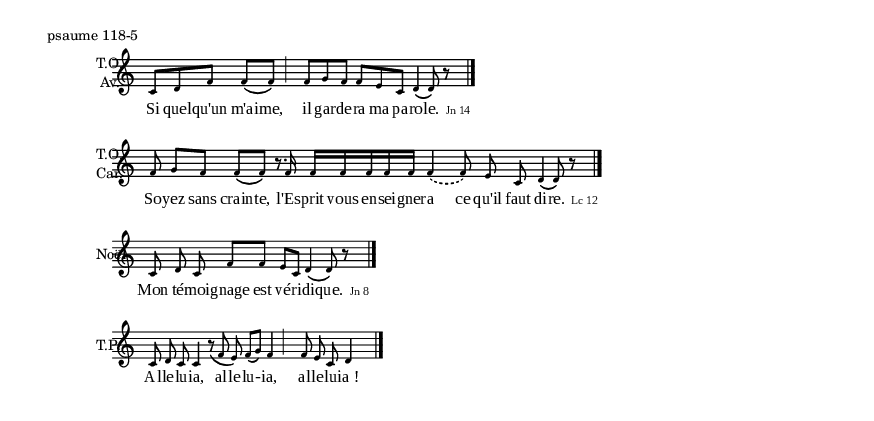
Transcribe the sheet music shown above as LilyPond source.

\version "2.12.0"
 \include "definitions.ly"
 \markup {psaume  118-5}

\relative d' { 
	\new Staff {
		\cadenzaOn
		\set Staff.instrumentName = \markup{ \center-column { T.O. Av. } }
		\times 2/3 { c8[ d f] }
		f8[\( f\)] \cesure \pespace
		\times 2/3 { f8[ g f] }
		\times 2/3 { f8[ e c] }
		d4\( d8\) r8
		\endBar
	}

	\addlyrics {
		Si quel -- qu'un m'ai -- me, il gar -- de -- ra ma pa -- ro -- le.
		\markup { \citation #"Jn 14" } 
	}
}


\relative d' { 
	\new Staff {
		\cadenzaOn
		\set Staff.instrumentName = \markup{ \center-column { T.O. Car. } }
		f8
		g[ f]
		f[\( f\)]
		\pespace
		r8. f16
		\times 2/5 { f[ f f f f] }
		\slurDashed 
		f4( \pespace \pespace
		\times 2/3 { f8) e c }
		\times 2/3 { d4\( d8\) } r8
		\endBar
	}

	\addlyrics {
		So -- yez sans crain -- te, l'Es -- prit vous en -- sei -- gner -- a ce qu'il faut di -- re.
		\markup { \citation #"Lc 12" } 
	}
}

\relative d' { 
	\new Staff {
		\cadenzaOn
		\set Staff.instrumentName = \markup{ \center-column { Noël } }
		\times 2/3 { c8 d c }
		f[ f]
		e[ c]
		\times 2/3 { d4\( d8\) } r8
		\endBar
	}

	\addlyrics {
		Mon té -- moi -- gnage est vé -- ri -- di -- que.
		\markup { \citation #"Jn 8" } 
	}
}

\relative d' { 
	\new Staff {
		\cadenzaOn
		\set Staff.instrumentName = \markup{ \center-column { T.P. } }
		\times 2/3 { c8 d c }
		c4 \pespace
		
		\times 2/3 { r8_\( f e\) }
		f[\( g\)]
		f4
		\cesure \pespace
		\times 2/3 { f8 e c }
		d4
		\endBar
	}

	\addlyrics {
		Al -- le -- lu -- ia, al -- le -- lu -- - -- ia, al -- le -- lu -- "ia !"
		\markup { \citation #"" } 
	}
}

